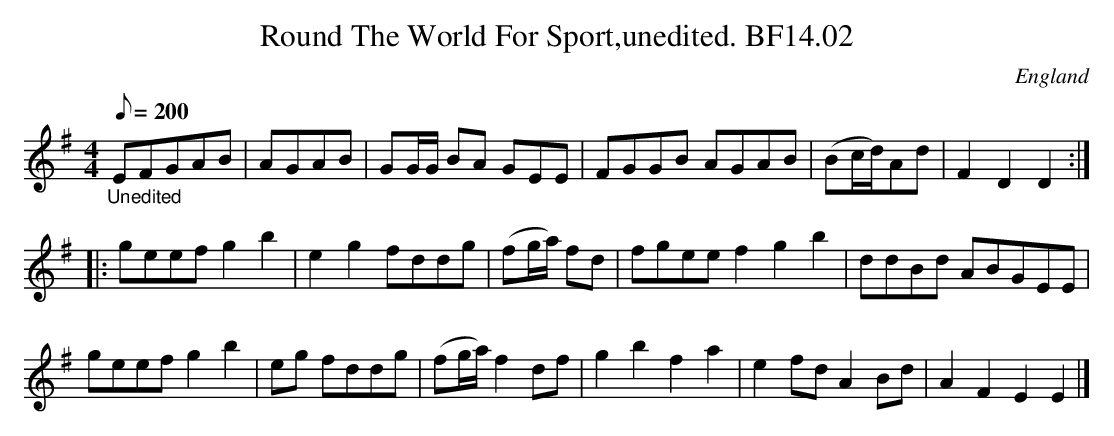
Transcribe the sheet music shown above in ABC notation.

X:1
T:Round The World For Sport,unedited. BF14.02
M:4/4
L:1/8
Q:200
O:England
K:G major
"_Unedited"EFGAB|AGAB|GG/G/ BA GEE|FGGB AGAB|(Bc/d/)Ad|F2D2D2:|!
|:geefg2b2|e2g2 fddg|(fg/a/) fd|fgeef2g2b2|ddBd ABGEE|!
geef g2b2|eg fddg|(fg/a/)f2df|g2b2f2a2|e2fdA2Bd|A2F2E2E2|]
